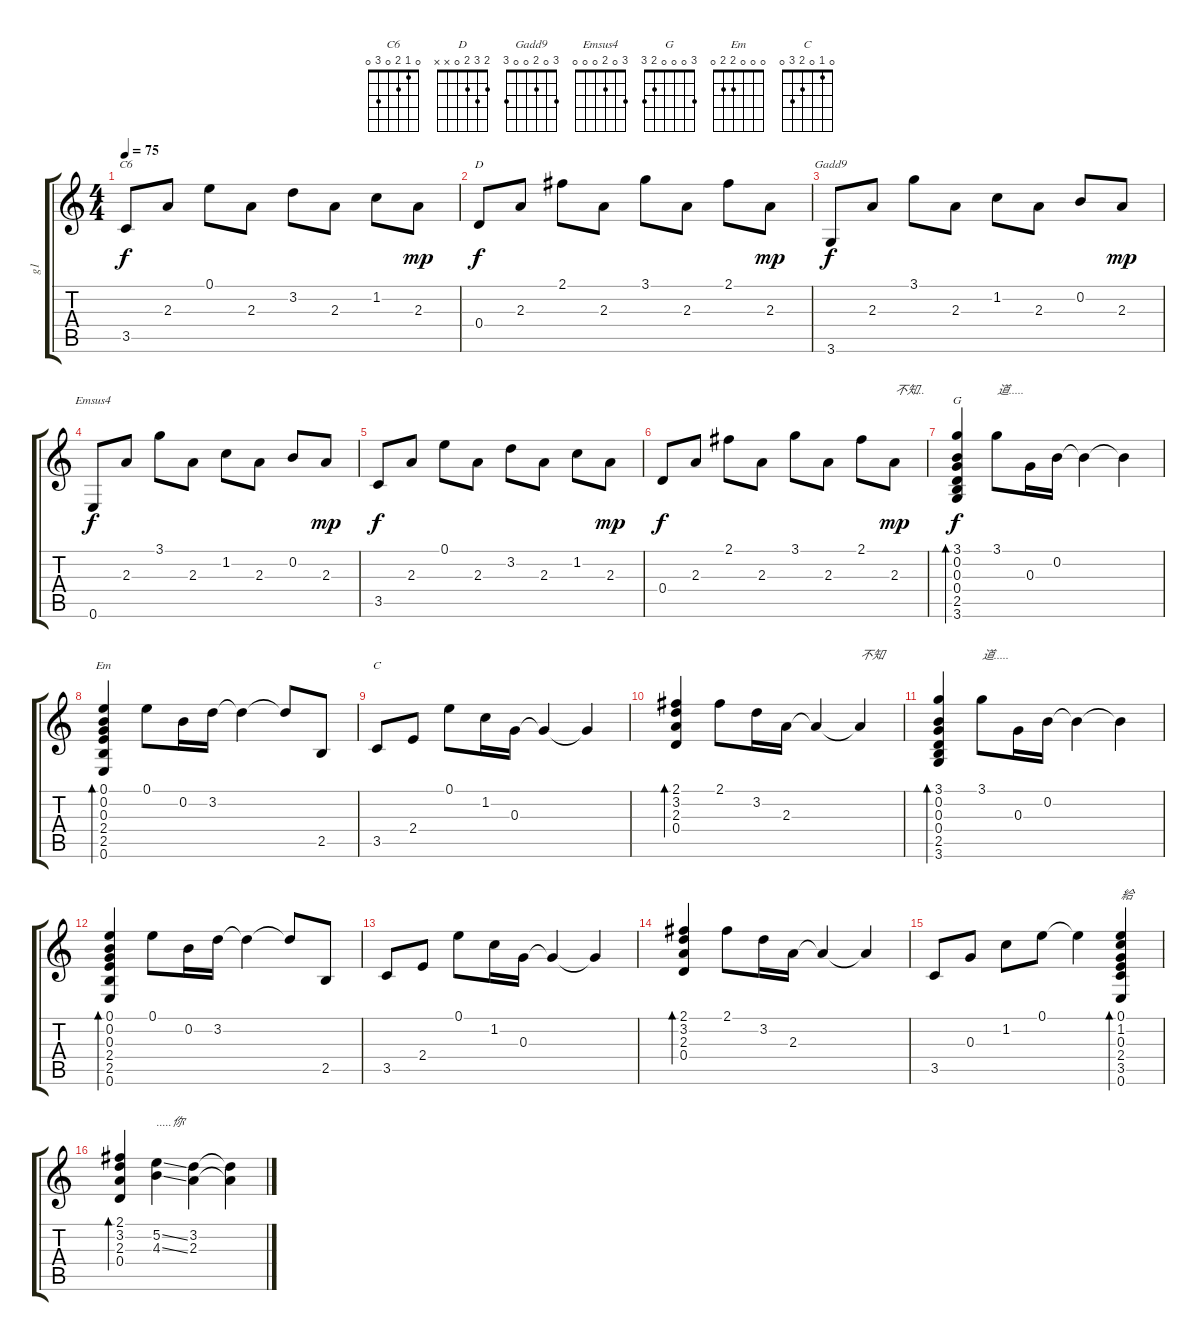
\track ("g1" "g1") {instrument electricguitarclean}
\staff {score tabs}
\tuning (E4 B3 G3 D3 A2 E2) {hide}
\chord ("C6" 0 1 2 0 3 0)
\chord ("D" 2 3 2 0 x x)
\chord ("Gadd9" 3 0 2 0 0 3)
\chord ("Emsus4" 3 0 2 0 0 0)
\chord ("G" 3 0 0 0 2 3)
\chord ("Em" 0 0 0 2 2 0)
\chord ("C" 0 1 0 2 3 0)
\ts (4 4)
\tempo 75
\clef g2
\ks c
3.5.8{ch "C6" dy f} 2.3.8 0.1.8 2.3.8 3.2.8 2.3.8 1.2.8 2.3.8{dy mp} |
0.4.8{ch "D" dy f} 2.3.8 2.1.8 2.3.8 3.1.8 2.3.8 2.1.8 2.3.8{dy mp} |
3.6.8{ch "Gadd9" dy f} 2.3.8 3.1.8 2.3.8 1.2.8 2.3.8 0.2.8 2.3.8{dy mp} |
0.6.8{ch "Emsus4" dy f} 2.3.8 3.1.8 2.3.8 1.2.8 2.3.8 0.2.8 2.3.8{dy mp} |
3.5.8{dy f} 2.3.8 0.1.8 2.3.8 3.2.8 2.3.8 1.2.8 2.3.8{dy mp} |
0.4.8{dy f} 2.3.8 2.1.8 2.3.8 3.1.8 2.3.8 2.1.8 2.3.8{txt "不知.." dy mp} |
(3.1 0.2 0.3 0.4 2.5 3.6).4{bd 120 ch "G" dy f} 3.1.8{txt "道....."} 0.3.16 0.2.16 0.2{t}.4 0.2{t}.4 |
(0.1 0.2 0.3 2.4 2.5 0.6).4{bd 120 ch "Em"} 0.1.8 0.2.16 3.2.16 3.2{t}.4 3.2{t}.8 2.5.8 |
3.5.8{ch "C"} 2.4.8 0.1.8 1.2.16 0.3.16 0.3{t}.4 0.3{t}.4 |
(2.1 3.2 2.3 0.4).4{bd 120} 2.1.8 3.2.16 2.3.16 2.3{t}.4 2.3{t}.4{txt "不知"} |
(3.1 0.2 0.3 0.4 2.5 3.6).4{bd 120} 3.1.8{txt "道....."} 0.3.16 0.2.16 0.2{t}.4 0.2{t}.4 |
(0.1 0.2 0.3 2.4 2.5 0.6).4{bd 120} 0.1.8 0.2.16 3.2.16 3.2{t}.4 3.2{t}.8 2.5.8 |
3.5.8 2.4.8 0.1.8 1.2.16 0.3.16 0.3{t}.4 0.3{t}.4 |
(2.1 3.2 2.3 0.4).4{bd 120} 2.1.8 3.2.16 2.3.16 2.3{t}.4 2.3{t}.4 |
3.5.8 0.3.8 1.2.8 0.1.8 0.1{t}.4 (0.1 1.2 0.3 2.4 3.5 0.6).4{bd 60 txt "給"} |
(2.1 3.2 2.3 0.4).4{bd 120} (5.2{ss} 4.3{ss}).4{txt ".....你"} (3.2 2.3).4 (3.2{t} 2.3{t}).4
